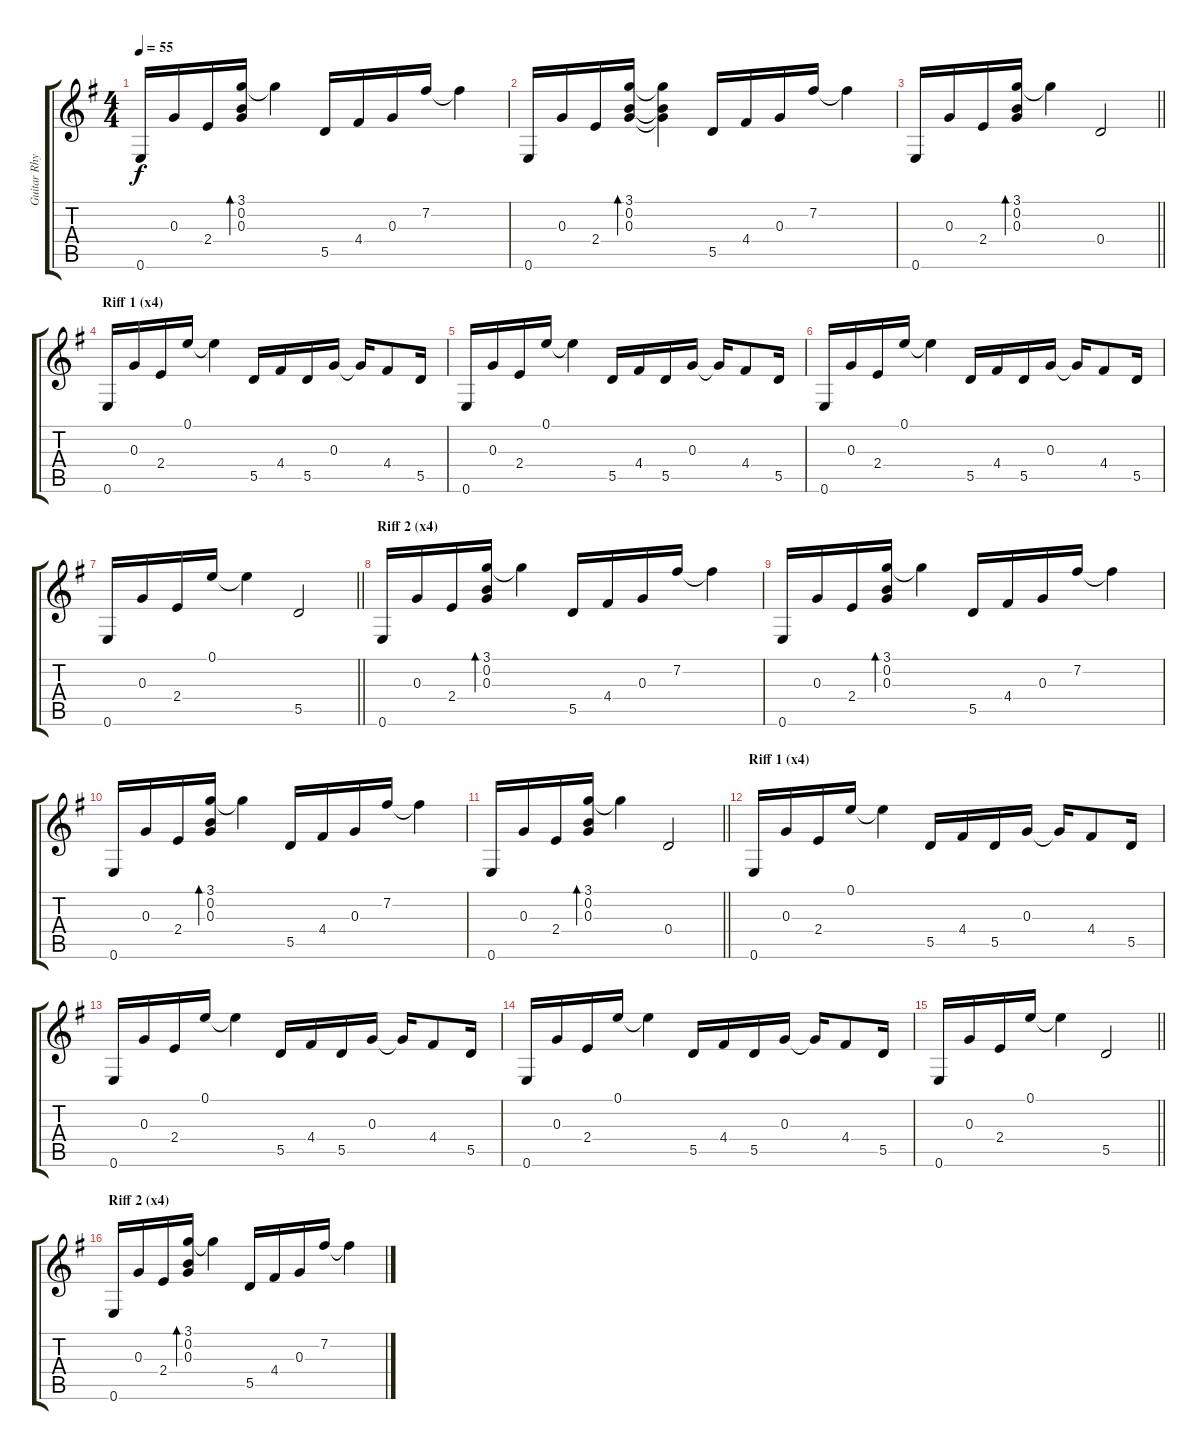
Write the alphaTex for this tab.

\track ("Guitar Rhythm" "Guitar Rhy") {instrument acousticguitarsteel}
\staff {score tabs}
\tuning (E4 B3 G3 D3 A2 E2) {hide}
\ts (4 4)
\tempo 55
\clef g2
\ks eminor
0.6.16{dy f} 0.3.16 2.4.16 (3.1 0.2 0.3).16{bd 480} 3.1{t}.4 5.5.16 4.4.16 0.3.16 7.2.16 7.2{t}.4 |
0.6.16 0.3.16 2.4.16 (3.1 0.2 0.3).16{bd 480} (3.1{t} 0.2{t} 0.3{t}).4 5.5.16 4.4.16 0.3.16 7.2.16 7.2{t}.4 |
\barLineRight lightlight
0.6.16 0.3.16 2.4.16 (3.1 0.2 0.3).16{bd 480} 3.1{t}.4 0.4.2 |
\section ("" "Riff 1 (x4)")
0.6.16 0.3.16 2.4.16 0.1.16 0.1{t}.4 5.5.16 4.4.16 5.5.16 0.3.16 0.3{t}.16 4.4.8 5.5.16 |
0.6.16 0.3.16 2.4.16 0.1.16 0.1{t}.4 5.5.16 4.4.16 5.5.16 0.3.16 0.3{t}.16 4.4.8 5.5.16 |
0.6.16 0.3.16 2.4.16 0.1.16 0.1{t}.4 5.5.16 4.4.16 5.5.16 0.3.16 0.3{t}.16 4.4.8 5.5.16 |
\barLineRight lightlight
0.6.16 0.3.16 2.4.16 0.1.16 0.1{t}.4 5.5.2 |
\section ("" "Riff 2 (x4)")
0.6.16 0.3.16 2.4.16 (3.1 0.2 0.3).16{bd 480} 3.1{t}.4 5.5.16 4.4.16 0.3.16 7.2.16 7.2{t}.4 |
0.6.16 0.3.16 2.4.16 (3.1 0.2 0.3).16{bd 480} 3.1{t}.4 5.5.16 4.4.16 0.3.16 7.2.16 7.2{t}.4 |
0.6.16 0.3.16 2.4.16 (3.1 0.2 0.3).16{bd 480} 3.1{t}.4 5.5.16 4.4.16 0.3.16 7.2.16 7.2{t}.4 |
\barLineRight lightlight
0.6.16 0.3.16 2.4.16 (3.1 0.2 0.3).16{bd 480} 3.1{t}.4 0.4.2 |
\section ("" "Riff 1 (x4)")
0.6.16 0.3.16 2.4.16 0.1.16 0.1{t}.4 5.5.16 4.4.16 5.5.16 0.3.16 0.3{t}.16 4.4.8 5.5.16 |
0.6.16 0.3.16 2.4.16 0.1.16 0.1{t}.4 5.5.16 4.4.16 5.5.16 0.3.16 0.3{t}.16 4.4.8 5.5.16 |
0.6.16 0.3.16 2.4.16 0.1.16 0.1{t}.4 5.5.16 4.4.16 5.5.16 0.3.16 0.3{t}.16 4.4.8 5.5.16 |
\barLineRight lightlight
0.6.16 0.3.16 2.4.16 0.1.16 0.1{t}.4 5.5.2 |
\section ("" "Riff 2 (x4)")
0.6.16 0.3.16 2.4.16 (3.1 0.2 0.3).16{bd 480} 3.1{t}.4 5.5.16 4.4.16 0.3.16 7.2.16 7.2{t}.4
